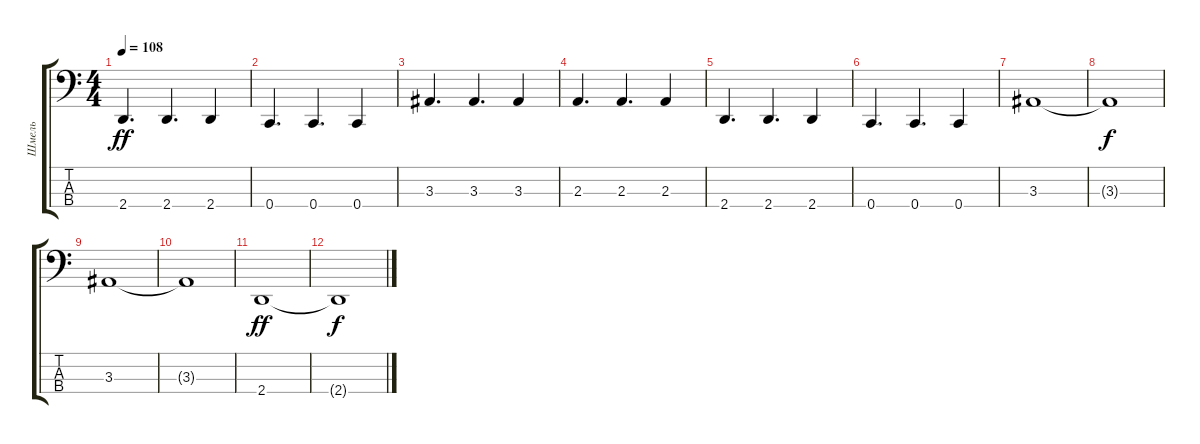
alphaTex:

\track ("Шмель" "Шмель") {instrument electricbassfinger}
\staff {score tabs}
\tuning (F2 C2 G1 C1) {hide}
\ts (4 4)
\tempo 108
\clef f4
\ks c
2.4.4{d dy ff} 2.4.4{d} 2.4.4 |
0.4.4{d} 0.4.4{d} 0.4.4 |
3.3.4{d} 3.3.4{d} 3.3.4 |
2.3.4{d} 2.3.4{d} 2.3.4 |
2.4.4{d} 2.4.4{d} 2.4.4 |
0.4.4{d} 0.4.4{d} 0.4.4 |
3.3.1 |
3.3{t}.1{dy f} |
3.3.1 |
3.3{t}.1 |
2.4.1{dy ff} |
2.4{t}.1{dy f}
